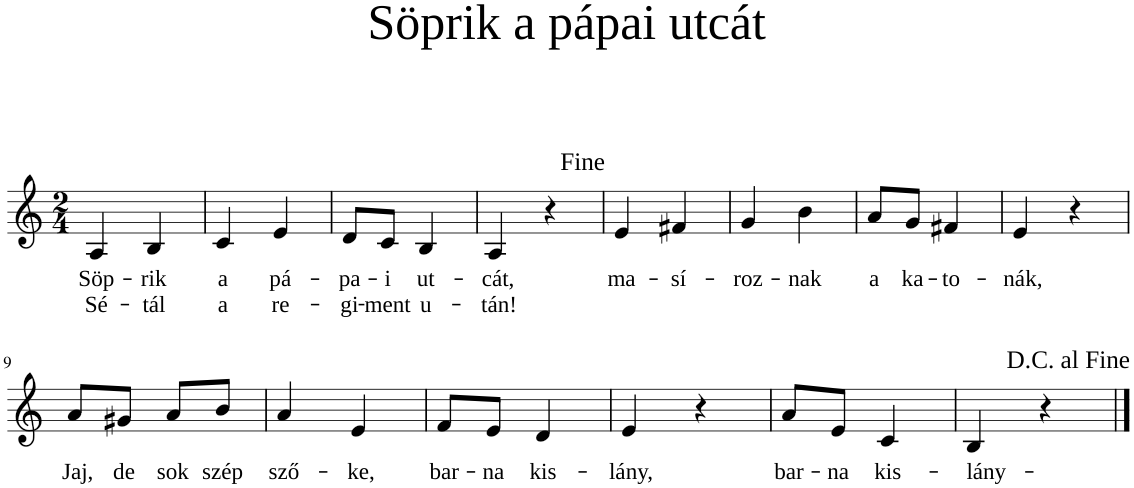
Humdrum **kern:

**kern	**text	**text
*part1	*part1	*part1
*staff1	*staff1	*staff1
*I"Piano	*	*
*I'Pno	*	*
*clefG2	*	*
*k[]	*	*
*M2/4	*	*
=1	=1	=1
!	!LO:LY:b	!LO:LY:b
4A/	Söp-	Sé-
!	!LO:LY:b	!LO:LY:b
4B/	-rik	-tál
=2	=2	=2
!	!LO:LY:b	!LO:LY:b
4c/	a	a
!	!LO:LY:b	!LO:LY:b
4e/	pá-	re-
=3	=3	=3
!	!LO:LY:b	!LO:LY:b
8d/L	-pa-	-gi-
!	!LO:LY:b	!LO:LY:b
8c/J	-i	-ment
!	!LO:LY:b	!LO:LY:b
4B/	ut-	u-
=4	=4	=4
!	!LO:LY:b	!LO:LY:b
4A/	-cát,	-tán!
4r	.	.
!LO:TX:a:t=<font face="Times New Roman"/>Fine	!	!
=5	=5	=5
!	!LO:LY:b	!
4e/	ma-	.
!	!LO:LY:b	!
4f#X/	-sí-	.
=6	=6	=6
!	!LO:LY:b	!
4g/	-roz-	.
!	!LO:LY:b	!
4b\	-nak	.
=7	=7	=7
!	!LO:LY:b	!
8a/L	a	.
!	!LO:LY:b	!
8g/J	ka-	.
!	!LO:LY:b	!
4f#X/	-to-	.
=8	=8	=8
!	!LO:LY:b	!
4e/	-nák,	.
4r	.	.
!!LO:LB:g=z
=9	=9	=9
!	!LO:LY:b	!
8a/L	Jaj,	.
!	!LO:LY:b	!
8g#X/J	de	.
!	!LO:LY:b	!
8a/L	sok	.
!	!LO:LY:b	!
8b/J	szép	.
=10	=10	=10
!	!LO:LY:b	!
4a/	sző-	.
!	!LO:LY:b	!
4e/	-ke,	.
=11	=11	=11
!	!LO:LY:b	!
8f/L	bar-	.
!	!LO:LY:b	!
8e/J	-na	.
!	!LO:LY:b	!
4d/	kis-	.
=12	=12	=12
!	!LO:LY:b	!
4e/	-lány,	.
4r	.	.
=13	=13	=13
!	!LO:LY:b	!
8a/L	bar-	.
!	!LO:LY:b	!
8e/J	-na	.
!	!LO:LY:b	!
4c/	kis-	.
=14	=14	=14
!	!LO:LY:b	!
4B/	-lány-	.
4r	.	.
!LO:TX:a:t=<font face="Times New Roman"/>D.C. al Fine	!	!
==	==	==
*-	*-	*-
